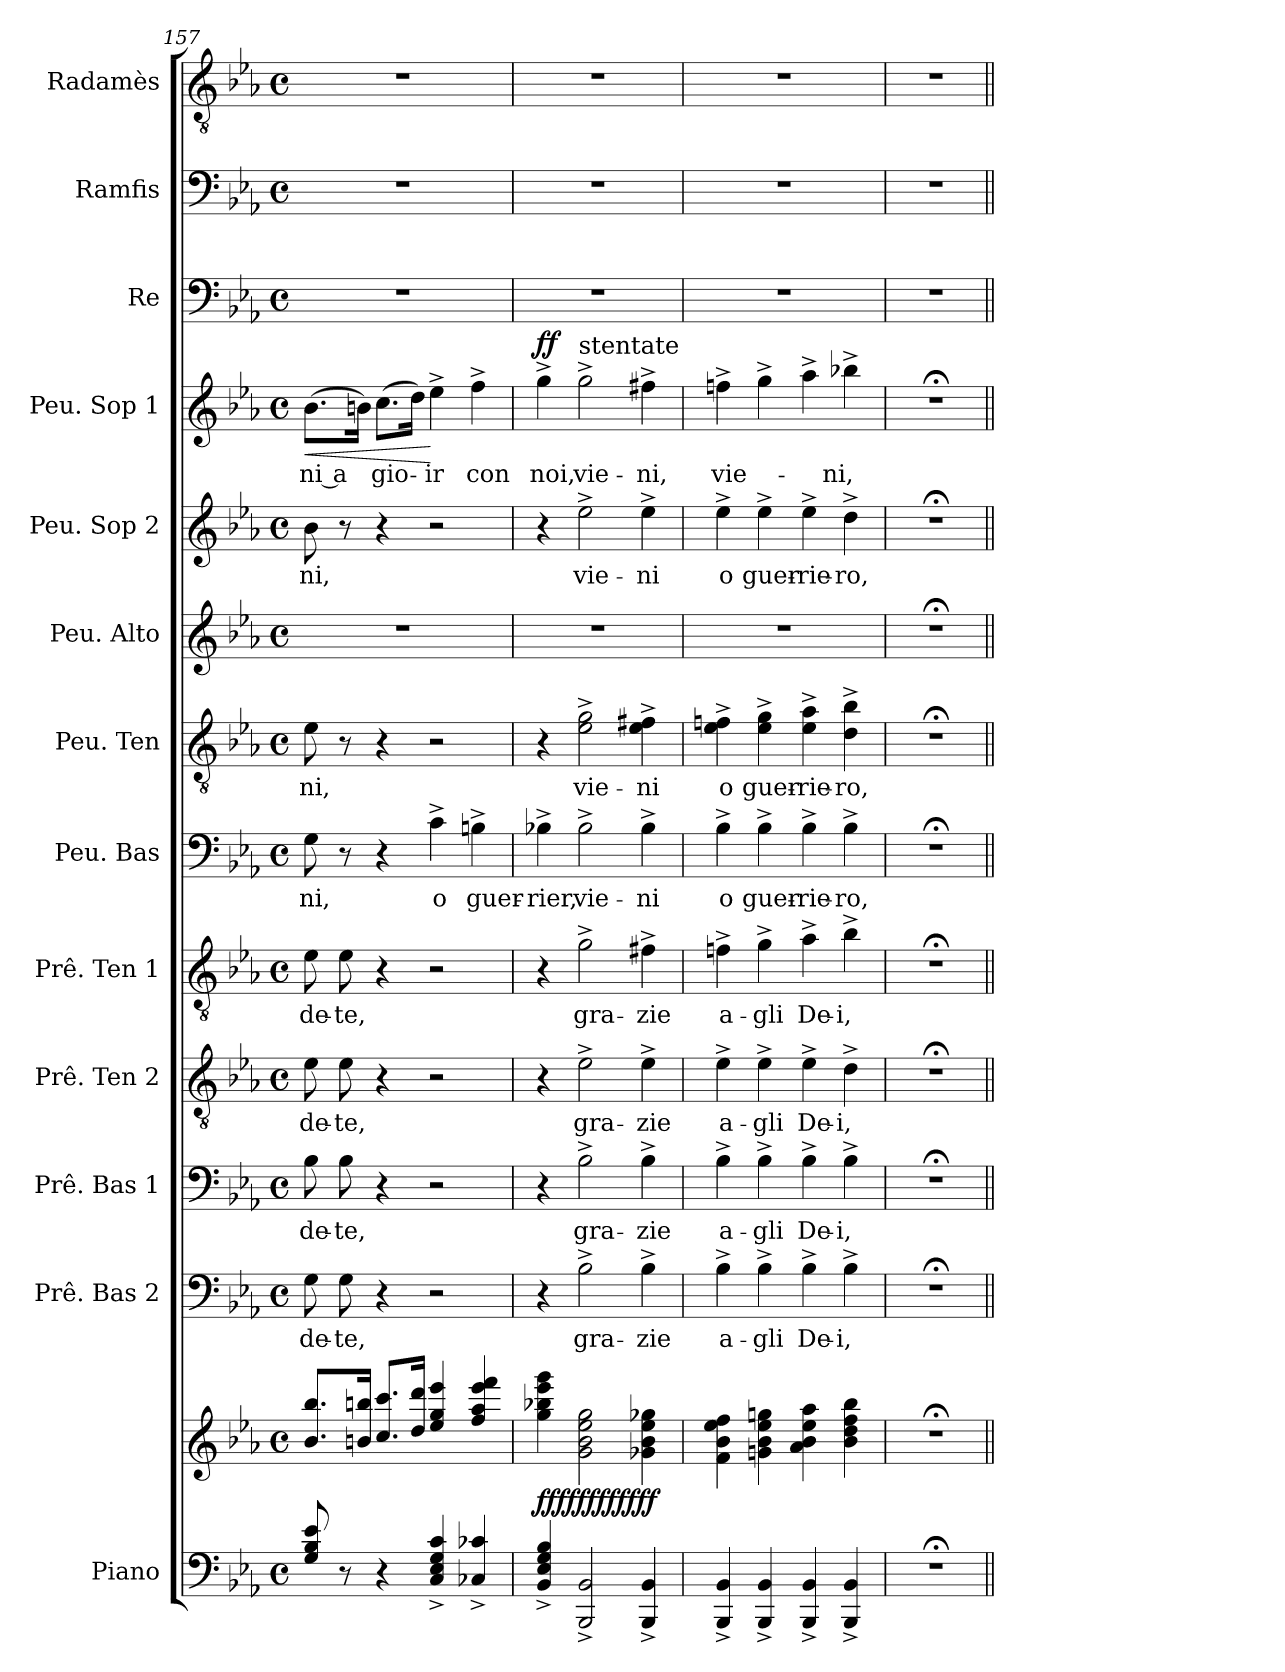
**kern	**kern	**dynam	**kern	**text	**kern	**text	**kern	**text	**kern	**text	**kern	**text	**kern	**text	**kern	**kern	**text	**kern	**text	**dynam	**kern	**kern	**kern
*part13	*part13	*part13	*part12	*part12	*part11	*part11	*part10	*part10	*part9	*part9	*part8	*part8	*part7	*part7	*part6	*part5	*part5	*part4	*part4	*part4	*part3	*part2	*part1
*staff14	*staff13	*staff13/14	*staff12	*staff12	*staff11	*staff11	*staff10	*staff10	*staff9	*staff9	*staff8	*staff8	*staff7	*staff7	*staff6	*staff5	*staff5	*staff4	*staff4	*staff4	*staff3	*staff2	*staff1
*I"Piano	*	*	*I"Prê. Bas 2	*	*I"Prê. Bas 1	*	*I"Prê. Ten 2	*	*I"Prê. Ten 1	*	*I"Peu. Bas	*	*I"Peu. Ten	*	*I"Peu. Alto	*I"Peu. Sop 2	*	*I"Peu. Sop 1	*	*	*I"Re	*I"Ramfis	*I"Radamès
*I'Pno	*	*	*I'Prê. B2	*	*I'Prê. B1	*	*I'Prê. T2	*	*I'Prê. T1	*	*I'Peu. Bas	*	*I'Peu. Ten	*	*I'Peu. Alto	*I'Peu. S2	*	*I'Peu. S1	*	*	*I'Re	*I'Ram.	*I'Rad.
*clefF4	*clefG2	*	*clefF4	*	*clefF4	*	*clefGv2	*	*clefGv2	*	*clefF4	*	*clefGv2	*	*clefG2	*clefG2	*	*clefG2	*	*	*clefF4	*clefF4	*clefGv2
*k[b-e-a-]	*k[b-e-a-]	*	*k[b-e-a-]	*	*k[b-e-a-]	*	*k[b-e-a-]	*	*k[b-e-a-]	*	*k[b-e-a-]	*	*k[b-e-a-]	*	*k[b-e-a-]	*k[b-e-a-]	*	*k[b-e-a-]	*	*	*k[b-e-a-]	*k[b-e-a-]	*k[b-e-a-]
*M4/4	*M4/4	*	*M4/4	*	*M4/4	*	*M4/4	*	*M4/4	*	*M4/4	*	*M4/4	*	*M4/4	*M4/4	*	*M4/4	*	*	*M4/4	*M4/4	*M4/4
*met(c)	*met(c)	*	*met(c)	*	*met(c)	*	*met(c)	*	*met(c)	*	*met(c)	*	*met(c)	*	*met(c)	*met(c)	*	*met(c)	*	*	*met(c)	*met(c)	*met(c)
=157	=157	=157	=157	=157	=157	=157	=157	=157	=157	=157	=157	=157	=157	=157	=157	=157	=157	=157	=157	=157	=157	=157	=157
!	!	!	!	!LO:LY:b:color=#0055FF	!	!LO:LY:b:color=#AA0000	!	!LO:LY:b:color=#0055FF	!	!LO:LY:b:color=#0055FF	!	!LO:LY:b:color=#0055FF	!	!LO:LY:b:color=#0055FF	!	!	!LO:LY:b:color=#0055FF	!	!LO:LY:b:color=#0055FF	!LO:HP:b	!	!	!
8G/ 8B-/ 8e-/	8.b-/ 8.bb-/L	.	8G\	-de-	8B-\	-de-	8e-\	-de-	8e-\	-de-	8G\	-ni,	8e-\	-ni,	1r	8b-\	-ni,	(>8.b-\L	ni a	<	1r	1r	1r
!	!	!	!	!LO:LY:b:color=#0055FF	!	!LO:LY:b:color=#AA0000	!	!LO:LY:b:color=#0055FF	!	!LO:LY:b:color=#0055FF	!	!	!	!	!	!	!	!	!	!	!	!	!
8r	.	.	8G\	-te,	8B-\	-te,	8e-\	-te,	8e-\	-te,	8r	.	8r	.	.	8r	.	.	.	.	.	.	.
.	16bn/ 16bbn/Jk	.	.	.	.	.	.	.	.	.	.	.	.	.	.	.	.	16bn\Jk)	.	.	.	.	.
!	!	!	!	!	!	!	!	!	!	!	!	!	!	!	!	!	!	!	!LO:LY:b:color=#0055FF	!	!	!	!
4r	8.cc/ 8.ccc/L	.	4r	.	4r	.	4r	.	4r	.	4r	.	4r	.	.	4r	.	(>8.cc\L	gio-	.	.	.	.
.	16dd/ 16ddd/Jk	.	.	.	.	.	.	.	.	.	.	.	.	.	.	.	.	16dd\Jk)	.	.	.	.	.
!	!	!	!	!	!	!	!	!	!	!	!	!LO:LY:b:color=#0055FF	!	!	!	!	!	!	!LO:LY:b:color=#0055FF	!	!	!	!
4C/^ 4E-/^ 4G/^ 4c/^	4ee-/ 4gg/ 4eee-/	.	2r	.	2r	.	2r	.	2r	.	4c^\	o	2r	.	.	2r	.	4ee-^\	-ir	[	.	.	.
!	!	!	!	!	!	!	!	!	!	!	!	!LO:LY:b:color=#0055FF	!	!	!	!	!	!	!LO:LY:b:color=#0055FF	!	!	!	!
4C-X/^ 4c-X/^	4ff/ 4aa-/ 4eee-/ 4fff/	.	.	.	.	.	.	.	.	.	4Bn^\	guer-	.	.	.	.	.	4ff^\	con	.	.	.	.
=158	=158	=158	=158	=158	=158	=158	=158	=158	=158	=158	=158	=158	=158	=158	=158	=158	=158	=158	=158	=158	=158	=158	=158
!	!	!LO:DY:a=2	!	!	!	!	!	!	!	!	!	!LO:LY:b:color=#0055FF	!	!	!	!	!	!	!LO:LY:b:color=#0055FF	!	!	!	!
!	!	!LO:DY:n=1:a=2	!	!	!	!	!	!	!	!	!	!	!	!	!	!	!	!	!	!	!	!	!
!	!	!LO:DY:n=2:a	!	!	!	!	!	!	!	!	!	!	!	!	!	!	!	!	!	!	!	!	!
!	!	!LO:DY:n=3:a	!	!	!	!	!	!	!	!	!	!	!	!	!	!	!	!	!	!	!	!	!
!	!	!LO:DY:n=4:a	!	!	!	!	!	!	!	!	!	!	!	!	!	!	!	!	!	!	!	!	!
!	!	!LO:DY:n=5:a	!	!	!	!	!	!	!	!	!	!	!	!	!	!	!	!	!	!LO:DY:a	!	!	!
4BB-/^ 4E-/^ 4G/^ 4B-/^	4gg\ 4bb-X\ 4eee-\ 4ggg\	ff ff ff ff ff ff	4r	.	4r	.	4r	.	4r	.	4B-X^\	-rier,	4r	.	1r	4r	.	4gg^\	noi,	ff	1r	1r	1r
*	*8va	*	*	*	*	*	*	*	*	*	*	*	*	*	*	*	*	*	*	*	*	*	*
!	!	!	!	!	!	!	!	!	!	!	!	!	!	!	!	!	!	!LO:TX:a:t=stentate	!	!	!	!	!
!	!	!	!	!LO:LY:b:color=#0055FF	!	!LO:LY:b:color=#AA0000	!	!LO:LY:b:color=#0055FF	!	!LO:LY:b:color=#0055FF	!	!LO:LY:b:color=#0055FF	!	!LO:LY:b:color=#0055FF	!	!	!LO:LY:b:color=#0055FF	!	!LO:LY:b:color=#0055FF	!	!	!	!
2BBB-/^ 2BB-/^	2gg\ 2bb-\ 2eee-\ 2ggg\	.	2B-^\	gra-	2B-^\	gra-	2e-^\	gra-	2g^\	gra-	2B-^\	vie-	2e-\^ 2g\^	vie-	.	2ee-^\	vie-	2gg^\	vie-	.	.	.	.
!	!	!	!	!LO:LY:b:color=#0055FF	!	!LO:LY:b:color=#AA0000	!	!LO:LY:b:color=#0055FF	!	!LO:LY:b:color=#0055FF	!	!LO:LY:b:color=#0055FF	!	!LO:LY:b:color=#0055FF	!	!	!LO:LY:b:color=#0055FF	!	!LO:LY:b:color=#0055FF	!	!	!	!
4BBB-/^ 4BB-/^	4gg-X\ 4bb-\ 4eee-\ 4ggg-X\	.	4B-^\	-zie	4B-^\	-zie	4e-^\	-zie	4f#X^\	-zie	4B-^\	-ni	4e-\^ 4f#X\^	-ni	.	4ee-^\	-ni	4ff#X^\	-ni,	.	.	.	.
=159	=159	=159	=159	=159	=159	=159	=159	=159	=159	=159	=159	=159	=159	=159	=159	=159	=159	=159	=159	=159	=159	=159	=159
!	!	!	!	!LO:LY:b:color=#0055FF	!	!LO:LY:b:color=#AA0000	!	!LO:LY:b:color=#0055FF	!	!LO:LY:b:color=#0055FF	!	!LO:LY:b:color=#0055FF	!	!LO:LY:b:color=#0055FF	!	!	!LO:LY:b:color=#0055FF	!	!LO:LY:b:color=#0055FF	!	!	!	!
4BBB-/^ 4BB-/^	4ff\ 4bb-\ 4eee-\ 4fff\	.	4B-^\	a-	4B-^\	a-	4e-^\	a-	4fn^\	a-	4B-^\	o	4e-\^ 4fn\^	o	1r	4ee-^\	o	4ffn^\	vie-	.	1r	1r	1r
!	!	!	!	!LO:LY:b:color=#0055FF	!	!LO:LY:b:color=#AA0000	!	!LO:LY:b:color=#0055FF	!	!LO:LY:b:color=#0055FF	!	!LO:LY:b:color=#0055FF	!	!LO:LY:b:color=#0055FF	!	!	!LO:LY:b:color=#0055FF	!	!	!	!	!	!
4BBB-/^ 4BB-/^	4ggn\ 4bb-\ 4eee-\ 4gggn\	.	4B-^\	-gli	4B-^\	-gli	4e-^\	-gli	4g^\	-gli	4B-^\	guer-	4e-\^ 4g\^	guer-	.	4ee-^\	guer-	4gg^\	.	.	.	.	.
!	!	!	!	!LO:LY:b:color=#0055FF	!	!LO:LY:b:color=#AA0000	!	!LO:LY:b:color=#0055FF	!	!LO:LY:b:color=#0055FF	!	!LO:LY:b:color=#0055FF	!	!LO:LY:b:color=#0055FF	!	!	!LO:LY:b:color=#0055FF	!	!	!	!	!	!
4BBB-/^ 4BB-/^	4aa-\ 4bb-\ 4eee-\ 4aaa-\	.	4B-^\	De-	4B-^\	De-	4e-^\	De-	4a-^\	De-	4B-^\	-rie-	4e-\^ 4a-\^	-rie-	.	4ee-^\	-rie-	4aa-^\	.	.	.	.	.
!	!	!	!	!LO:LY:b:color=#0055FF	!	!LO:LY:b:color=#AA0000	!	!LO:LY:b:color=#0055FF	!	!LO:LY:b:color=#0055FF	!	!LO:LY:b:color=#0055FF	!	!LO:LY:b:color=#0055FF	!	!	!LO:LY:b:color=#0055FF	!	!LO:LY:b:color=#0055FF	!	!	!	!
4BBB-/^ 4BB-/^	4bb-\ 4ddd\ 4fff\ 4bbb-\	.	4B-^\	-i,	4B-^\	-i,	4d^\	-i,	4b-^\	-i,	4B-^\	-ro,	4d\^ 4b-\^	-ro,	.	4dd^\	-ro,	4bb-X^\	-ni,	.	.	.	.
=160	=160	=160	=160	=160	=160	=160	=160	=160	=160	=160	=160	=160	=160	=160	=160	=160	=160	=160	=160	=160	=160	=160	=160
*	*X8va	*	*	*	*	*	*	*	*	*	*	*	*	*	*	*	*	*	*	*	*	*	*
1r;<	1r;<	.	1r;<	.	1r;<	.	1r;<	.	1r;<	.	1r;<	.	1r;<	.	1r;<	1r;<	.	1r;<	.	.	1r	1r	1r
=||	=||	=||	=||	=||	=||	=||	=||	=||	=||	=||	=||	=||	=||	=||	=||	=||	=||	=||	=||	=||	=||	=||	=||
*-	*-	*-	*-	*-	*-	*-	*-	*-	*-	*-	*-	*-	*-	*-	*-	*-	*-	*-	*-	*-	*-	*-	*-
